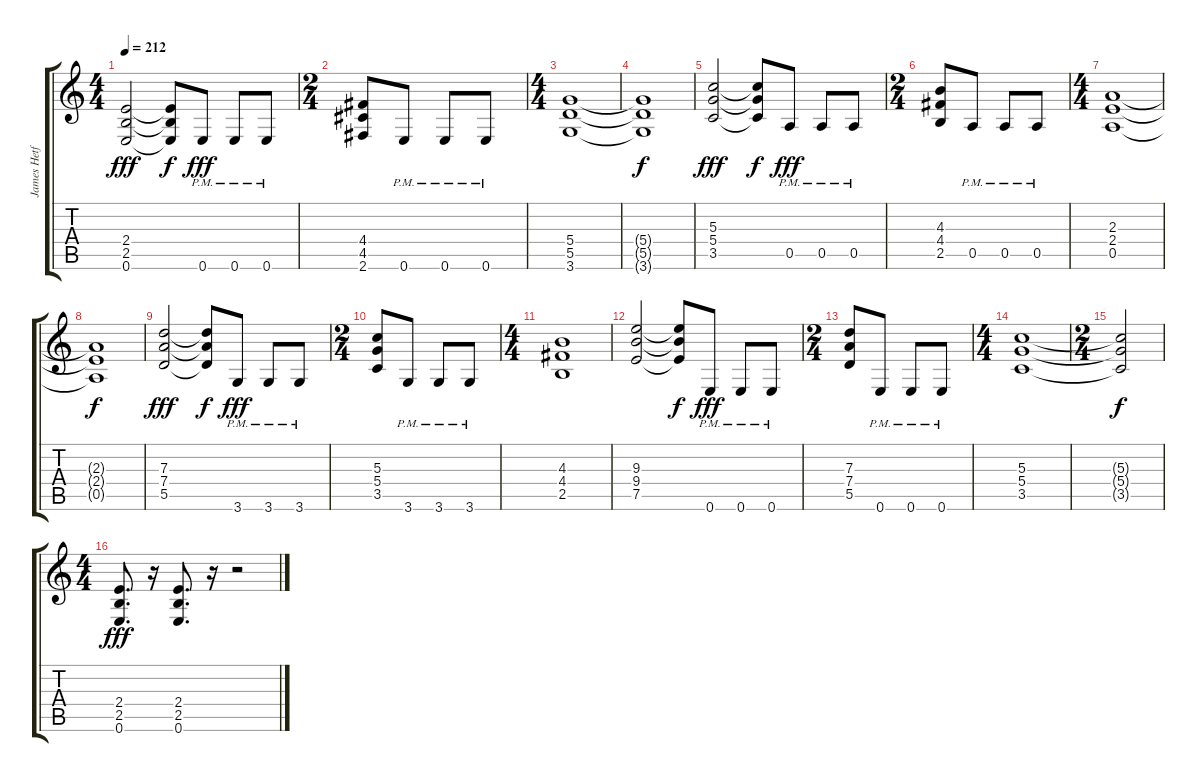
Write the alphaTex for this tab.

\track ("James Hetfield" "James Hetf") {instrument distortionguitar}
\staff {score tabs}
\tuning (E4 B3 G3 D3 A2 E2) {hide}
\ts (4 4)
\tempo 212
\clef g2
\ks c
(2.4 2.5 0.6).2{dy fff} (2.4{t} 2.5{t} 0.6{t}).8{dy f} 0.6{pm}.8{dy fff} 0.6{pm}.8 0.6{pm}.8 |
\ts (2 4)
(4.4 4.5 2.6).8 0.6{pm}.8 0.6{pm}.8 0.6{pm}.8 |
\ts (4 4)
(5.4 5.5 3.6).1 |
(5.4{t} 5.5{t} 3.6{t}).1{dy f} |
(5.3 5.4 3.5).2{dy fff} (5.3{t} 5.4{t} 3.5{t}).8{dy f} 0.5{pm}.8{dy fff} 0.5{pm}.8 0.5{pm}.8 |
\ts (2 4)
(4.3 4.4 2.5).8 0.5{pm}.8 0.5{pm}.8 0.5{pm}.8 |
\ts (4 4)
(2.3 2.4 0.5).1 |
(2.3{t} 2.4{t} 0.5{t}).1{dy f} |
(7.3 7.4 5.5).2{dy fff} (7.3{t} 7.4{t} 5.5{t}).8{dy f} 3.6{pm}.8{dy fff} 3.6{pm}.8 3.6{pm}.8 |
\ts (2 4)
(5.3 5.4 3.5).8 3.6{pm}.8 3.6{pm}.8 3.6{pm}.8 |
\ts (4 4)
(4.3 4.4 2.5).1 |
(9.3 9.4 7.5).2 (9.3{t} 9.4{t} 7.5{t}).8{dy f} 0.6{pm}.8{dy fff} 0.6{pm}.8 0.6{pm}.8 |
\ts (2 4)
(7.3 7.4 5.5).8 0.6{pm}.8 0.6{pm}.8 0.6{pm}.8 |
\ts (4 4)
(5.3 5.4 3.5).1 |
\ts (2 4)
(5.3{t} 5.4{t} 3.5{t}).2{dy f} |
\ts (4 4)
(2.4 2.5 0.6).8{d dy fff} r.16 (2.4 2.5 0.6).8{d} r.16 r.2
